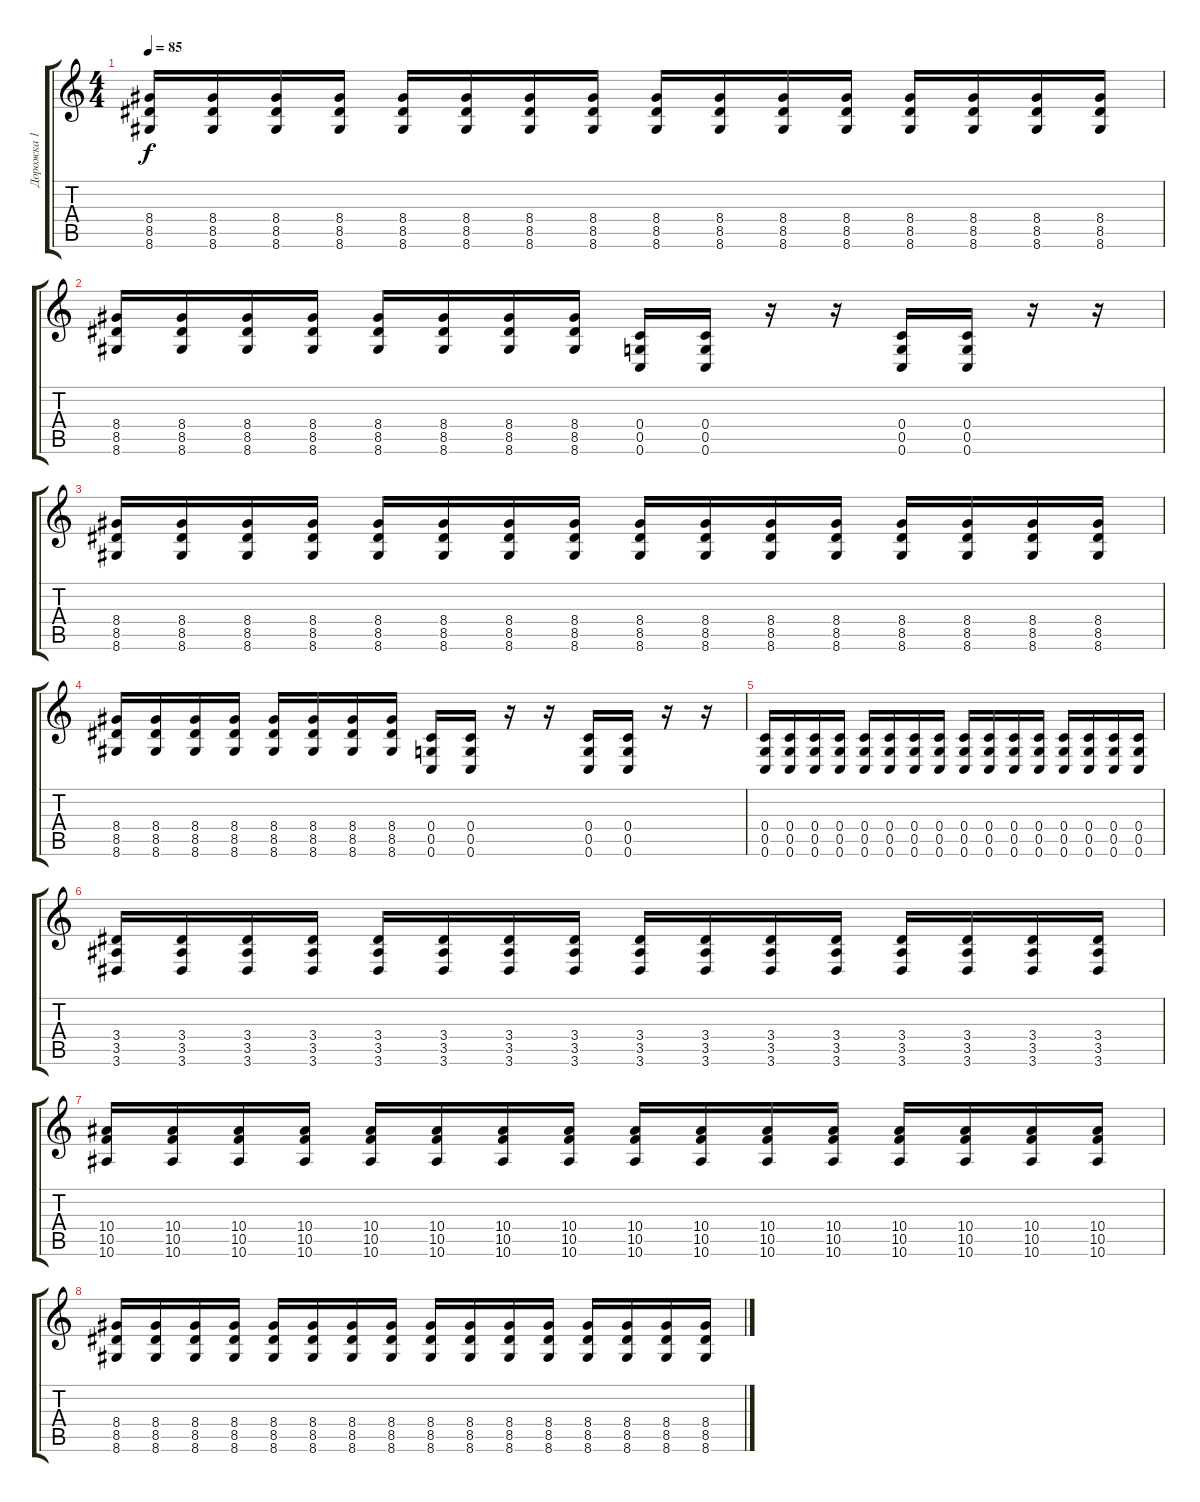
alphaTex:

\track ("Дорожка 1" "Дорожка 1") {instrument distortionguitar}
\staff {score tabs}
\tuning (D4 A3 F3 C3 G2 C2) {hide}
\ts (4 4)
\tempo 85
\clef g2
\ks c
(8.4 8.5 8.6).16{dy f} (8.4 8.5 8.6).16 (8.4 8.5 8.6).16 (8.4 8.5 8.6).16 (8.4 8.5 8.6).16 (8.4 8.5 8.6).16 (8.4 8.5 8.6).16 (8.4 8.5 8.6).16 (8.4 8.5 8.6).16 (8.4 8.5 8.6).16 (8.4 8.5 8.6).16 (8.4 8.5 8.6).16 (8.4 8.5 8.6).16 (8.4 8.5 8.6).16 (8.4 8.5 8.6).16 (8.4 8.5 8.6).16 |
(8.4 8.5 8.6).16 (8.4 8.5 8.6).16 (8.4 8.5 8.6).16 (8.4 8.5 8.6).16 (8.4 8.5 8.6).16 (8.4 8.5 8.6).16 (8.4 8.5 8.6).16 (8.4 8.5 8.6).16 (0.4 0.5 0.6).16 (0.4 0.5 0.6).16 r.16 r.16 (0.4 0.5 0.6).16 (0.4 0.5 0.6).16 r.16 r.16 |
(8.4 8.5 8.6).16 (8.4 8.5 8.6).16 (8.4 8.5 8.6).16 (8.4 8.5 8.6).16 (8.4 8.5 8.6).16 (8.4 8.5 8.6).16 (8.4 8.5 8.6).16 (8.4 8.5 8.6).16 (8.4 8.5 8.6).16 (8.4 8.5 8.6).16 (8.4 8.5 8.6).16 (8.4 8.5 8.6).16 (8.4 8.5 8.6).16 (8.4 8.5 8.6).16 (8.4 8.5 8.6).16 (8.4 8.5 8.6).16 |
(8.4 8.5 8.6).16 (8.4 8.5 8.6).16 (8.4 8.5 8.6).16 (8.4 8.5 8.6).16 (8.4 8.5 8.6).16 (8.4 8.5 8.6).16 (8.4 8.5 8.6).16 (8.4 8.5 8.6).16 (0.4 0.5 0.6).16 (0.4 0.5 0.6).16 r.16 r.16 (0.4 0.5 0.6).16 (0.4 0.5 0.6).16 r.16 r.16 |
(0.4 0.5 0.6).16 (0.4 0.5 0.6).16 (0.4 0.5 0.6).16 (0.4 0.5 0.6).16 (0.4 0.5 0.6).16 (0.4 0.5 0.6).16 (0.4 0.5 0.6).16 (0.4 0.5 0.6).16 (0.4 0.5 0.6).16 (0.4 0.5 0.6).16 (0.4 0.5 0.6).16 (0.4 0.5 0.6).16 (0.4 0.5 0.6).16 (0.4 0.5 0.6).16 (0.4 0.5 0.6).16 (0.4 0.5 0.6).16 |
(3.4 3.5 3.6).16 (3.4 3.5 3.6).16 (3.4 3.5 3.6).16 (3.4 3.5 3.6).16 (3.4 3.5 3.6).16 (3.4 3.5 3.6).16 (3.4 3.5 3.6).16 (3.4 3.5 3.6).16 (3.4 3.5 3.6).16 (3.4 3.5 3.6).16 (3.4 3.5 3.6).16 (3.4 3.5 3.6).16 (3.4 3.5 3.6).16 (3.4 3.5 3.6).16 (3.4 3.5 3.6).16 (3.4 3.5 3.6).16 |
(10.4 10.5 10.6).16 (10.4 10.5 10.6).16 (10.4 10.5 10.6).16 (10.4 10.5 10.6).16 (10.4 10.5 10.6).16 (10.4 10.5 10.6).16 (10.4 10.5 10.6).16 (10.4 10.5 10.6).16 (10.4 10.5 10.6).16 (10.4 10.5 10.6).16 (10.4 10.5 10.6).16 (10.4 10.5 10.6).16 (10.4 10.5 10.6).16 (10.4 10.5 10.6).16 (10.4 10.5 10.6).16 (10.4 10.5 10.6).16 |
(8.4 8.5 8.6).16 (8.4 8.5 8.6).16 (8.4 8.5 8.6).16 (8.4 8.5 8.6).16 (8.4 8.5 8.6).16 (8.4 8.5 8.6).16 (8.4 8.5 8.6).16 (8.4 8.5 8.6).16 (8.4 8.5 8.6).16 (8.4 8.5 8.6).16 (8.4 8.5 8.6).16 (8.4 8.5 8.6).16 (8.4 8.5 8.6).16 (8.4 8.5 8.6).16 (8.4 8.5 8.6).16 (8.4 8.5 8.6).16
